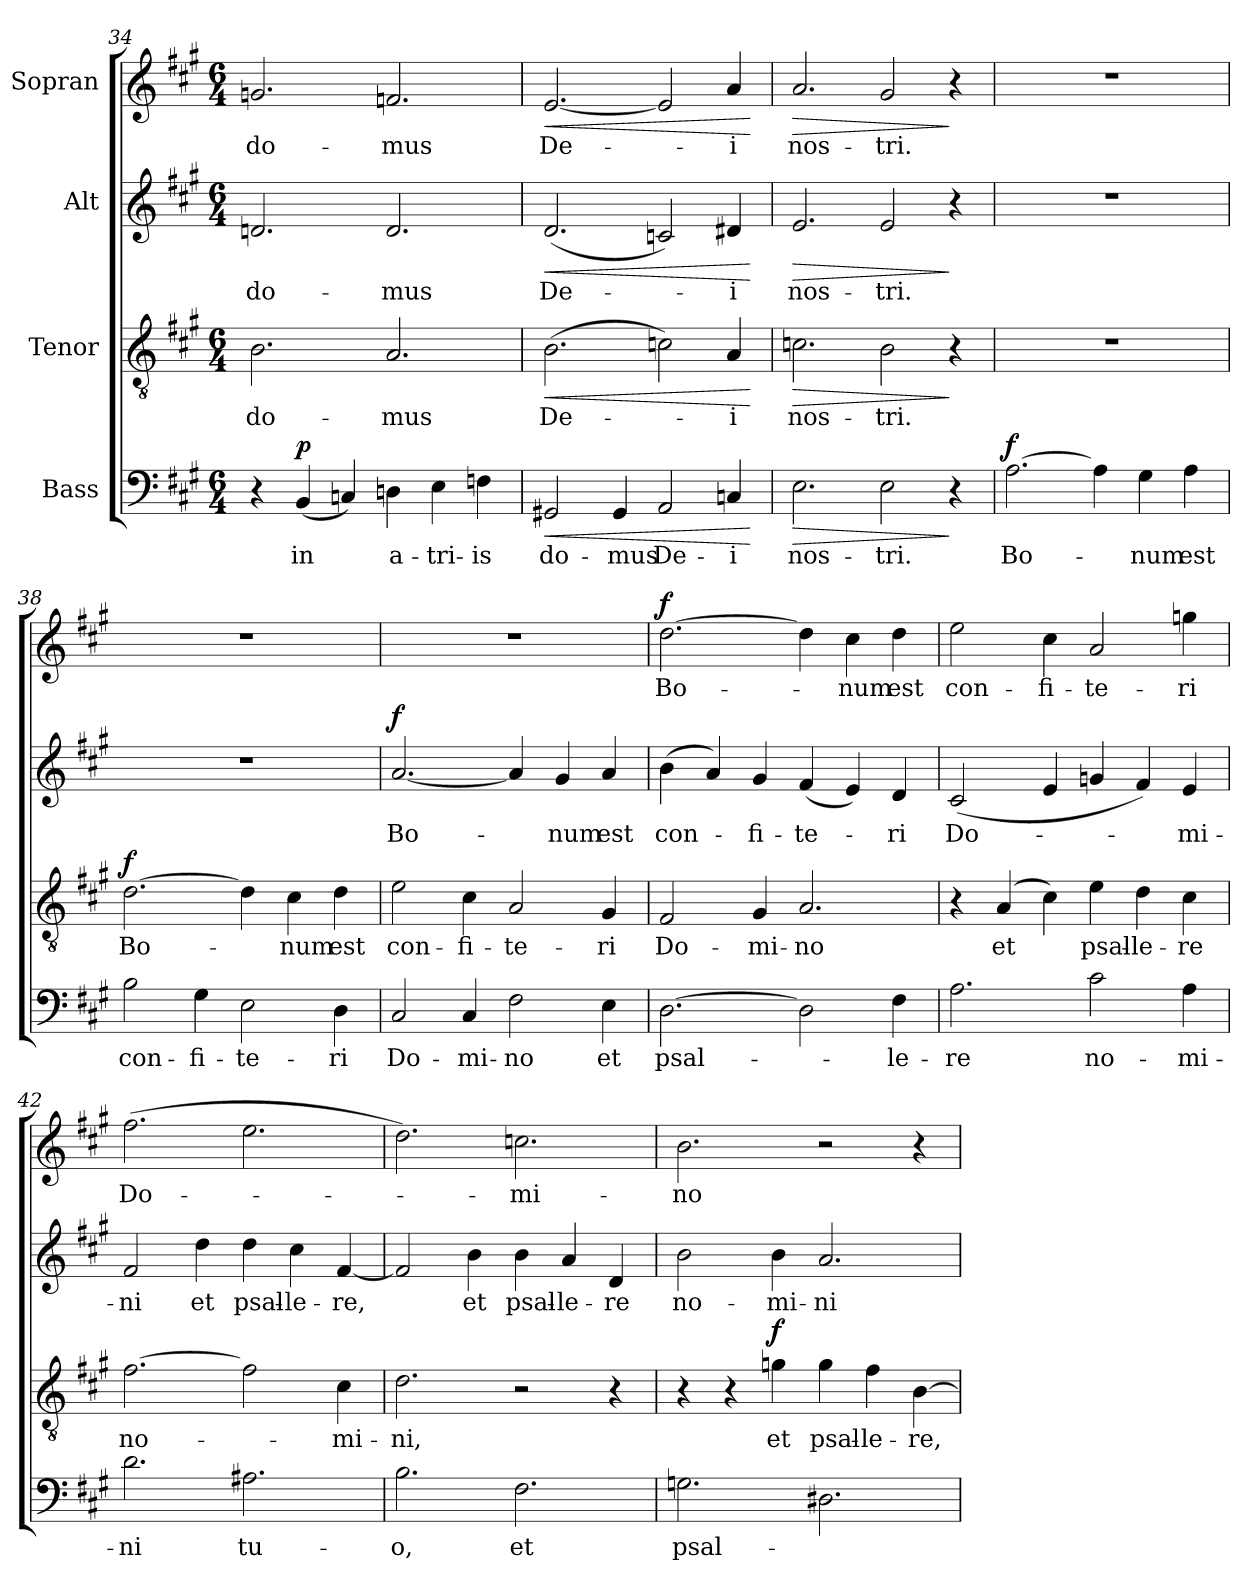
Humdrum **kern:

**kern	**text	**dynam	**kern	**text	**dynam	**kern	**text	**dynam	**kern	**text	**dynam
*part4	*part4	*part4	*part3	*part3	*part3	*part2	*part2	*part2	*part1	*part1	*part1
*staff4	*staff4	*staff4	*staff3	*staff3	*staff3	*staff2	*staff2	*staff2	*staff1	*staff1	*staff1
*I"Bass	*	*	*I"Tenor	*	*	*I"Alt	*	*	*I"Sopran	*	*
*clefF4	*	*	*clefGv2	*	*	*clefG2	*	*	*clefG2	*	*
*k[f#c#g#]	*	*	*k[f#c#g#]	*	*	*k[f#c#g#]	*	*	*k[f#c#g#]	*	*
*M6/4	*	*	*M6/4	*	*	*M6/4	*	*	*M6/4	*	*
=34	=34	=34	=34	=34	=34	=34	=34	=34	=34	=34	=34
4r	.	.	2.B\	do-	.	2.dn/	do-	.	2.gn/	do-	.
!	!	!LO:DY:a	!	!	!	!	!	!	!	!	!
(4BB/	in	p	.	.	.	.	.	.	.	.	.
4Cn/)	.	.	.	.	.	.	.	.	.	.	.
4Dn\	a-	.	2.A/	-mus	.	2.d/	-mus	.	2.fn/	-mus	.
4E\	-tri-	.	.	.	.	.	.	.	.	.	.
4Fn\	-is	.	.	.	.	.	.	.	.	.	.
=35	=35	=35	=35	=35	=35	=35	=35	=35	=35	=35	=35
!	!	!LO:HP:b	!	!	!LO:HP:b	!	!	!LO:HP:b	!	!	!LO:HP:b
2GG#X/	do-	<	(>2.B\	De-	<	(>2.d/	De-	<	[2.e/	De-	<
4GG#/	-mus	.	.	.	.	.	.	.	.	.	.
2AA/	De-	.	2cn\)	.	.	2cn/)	.	.	2e/]	.	.
4Cn/	-i	.	4A/	-i	.	4d#X/	-i	.	4a/	-i	.
.	.	[	.	.	[	.	.	[	.	.	[
=36	=36	=36	=36	=36	=36	=36	=36	=36	=36	=36	=36
!	!	!LO:HP:b	!	!	!LO:HP:b	!	!	!LO:HP:b	!	!	!LO:HP:b
2.E\	nos-	>	2.cn\	nos-	>	2.e/	nos-	>	2.a/	nos-	>
2E\	-tri.	.	2B\	-tri.	.	2e/	-tri.	.	2g#/	-tri.	.
4r	.	]	4r	.	]	4r	.	]	4r	.	]
!!LO:PB:g=z
=37	=37	=37	=37	=37	=37	=37	=37	=37	=37	=37	=37
!	!	!LO:DY:a	!	!	!	!	!	!	!	!	!
[2.A\	Bo-	f	1.r	.	.	1.r	.	.	1.r	.	.
4A\]	.	.	.	.	.	.	.	.	.	.	.
4G#\	-num	.	.	.	.	.	.	.	.	.	.
4A\	est	.	.	.	.	.	.	.	.	.	.
=38	=38	=38	=38	=38	=38	=38	=38	=38	=38	=38	=38
!	!	!	!	!	!LO:DY:a	!	!	!	!	!	!
2B\	con-	.	[2.d\	Bo-	f	1.r	.	.	1.r	.	.
4G#\	-fi-	.	.	.	.	.	.	.	.	.	.
2E\	-te-	.	4d\]	.	.	.	.	.	.	.	.
.	.	.	4c#\	-num	.	.	.	.	.	.	.
4D\	-ri	.	4d\	est	.	.	.	.	.	.	.
=39	=39	=39	=39	=39	=39	=39	=39	=39	=39	=39	=39
!	!	!	!	!	!	!	!	!LO:DY:a	!	!	!
2C#/	Do-	.	2e\	con-	.	[2.a/	Bo-	f	1.r	.	.
4C#/	-mi-	.	4c#\	-fi-	.	.	.	.	.	.	.
2F#\	-no	.	2A/	-te-	.	4a/]	.	.	.	.	.
.	.	.	.	.	.	4g#/	-num	.	.	.	.
4E\	et	.	4G#/	-ri	.	4a/	est	.	.	.	.
=40	=40	=40	=40	=40	=40	=40	=40	=40	=40	=40	=40
!	!	!	!	!	!	!	!	!	!	!	!LO:DY:a
[2.D\	psal-	.	2F#/	Do-	.	(>4b\	con-	.	[2.dd\	Bo-	f
.	.	.	.	.	.	4a/)	.	.	.	.	.
.	.	.	4G#/	-mi-	.	4g#/	-fi-	.	.	.	.
2D\]	.	.	2.A/	-no	.	(4f#/	-te-	.	4dd\]	.	.
.	.	.	.	.	.	4e/)	.	.	4cc#\	-num	.
4F#\	-le-	.	.	.	.	4d/	-ri	.	4dd\	est	.
!!LO:LB:g=z
=41	=41	=41	=41	=41	=41	=41	=41	=41	=41	=41	=41
2.A\	-re	.	4r	.	.	(>2c#/	Do-	.	2ee\	con-	.
.	.	.	(>4A/	-et	.	.	.	.	.	.	.
.	.	.	4c#\)	.	.	4e/	.	.	4cc#\	-fi-	.
2c#\	no-	.	4e\	psal-	.	4gn/	.	.	2a/	-te-	.
.	.	.	4d\	-le-	.	4f#/)	.	.	.	.	.
4A\	-mi-	.	4c#\	-re	.	4e/	-mi-	.	4ggn\	-ri	.
=42	=42	=42	=42	=42	=42	=42	=42	=42	=42	=42	=42
2.d\	-ni	.	[2.f#\	no-	.	2f#/	-ni	.	(>2.ff#\	Do-	.
.	.	.	.	.	.	4dd\	et	.	.	.	.
2.A#X\	tu-	.	2f#\]	.	.	4dd\	psal-	.	2.ee\	.	.
.	.	.	.	.	.	4cc#\	-le-	.	.	.	.
.	.	.	4c#\	-mi-	.	[4f#/	-re,	.	.	.	.
=43	=43	=43	=43	=43	=43	=43	=43	=43	=43	=43	=43
2.B\	-o,	.	2.d\	-ni,	.	2f#/]	.	.	2.dd\)	.	.
.	.	.	.	.	.	4b\	et	.	.	.	.
2.F#\	et	.	2r	.	.	4b\	psal-	.	2.ccn\	-mi-	.
.	.	.	.	.	.	4a/	-le-	.	.	.	.
.	.	.	4r	.	.	4d/	-re	.	.	.	.
=44	=44	=44	=44	=44	=44	=44	=44	=44	=44	=44	=44
2.Gn\	psal-	.	4r	.	.	2b\	no-	.	2.b\	-no	.
.	.	.	4r	.	.	.	.	.	.	.	.
!	!	!	!	!	!LO:DY:a	!	!	!	!	!	!
.	.	.	4gn\	et	f	4b\	-mi-	.	.	.	.
2.D#X\	.	.	4g\	psal-	.	2.a/	-ni	.	2r	.	.
.	.	.	4f#\	-le-	.	.	.	.	.	.	.
.	.	.	[4B\	-re,	.	.	.	.	4r	.	.
=	=	=	=	=	=	=	=	=	=	=	=
*-	*-	*-	*-	*-	*-	*-	*-	*-	*-	*-	*-
